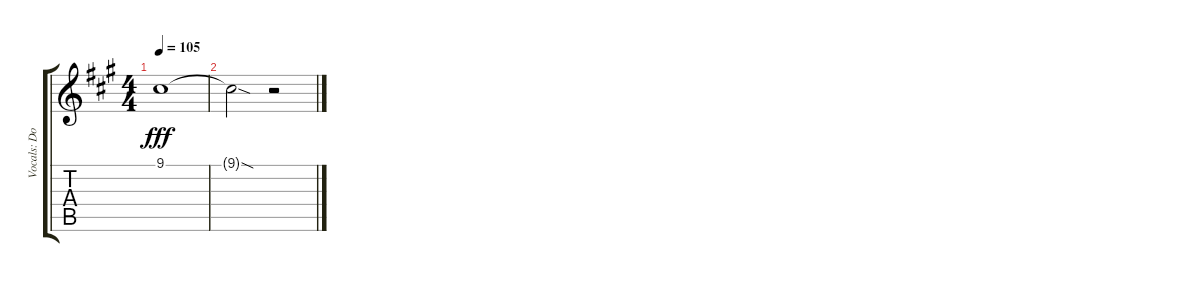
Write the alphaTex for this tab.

\track ("Vocals: Don" "Vocals: Do") {instrument lead2sawtooth}
\staff {score tabs}
\tuning (E4 B3 G3 D3 A2 E2) {hide}
\ts (4 4)
\tempo 105
\clef g2
\ks a
9.1{t}.1{dy fff} |
9.1{sod t}.2 r.2
